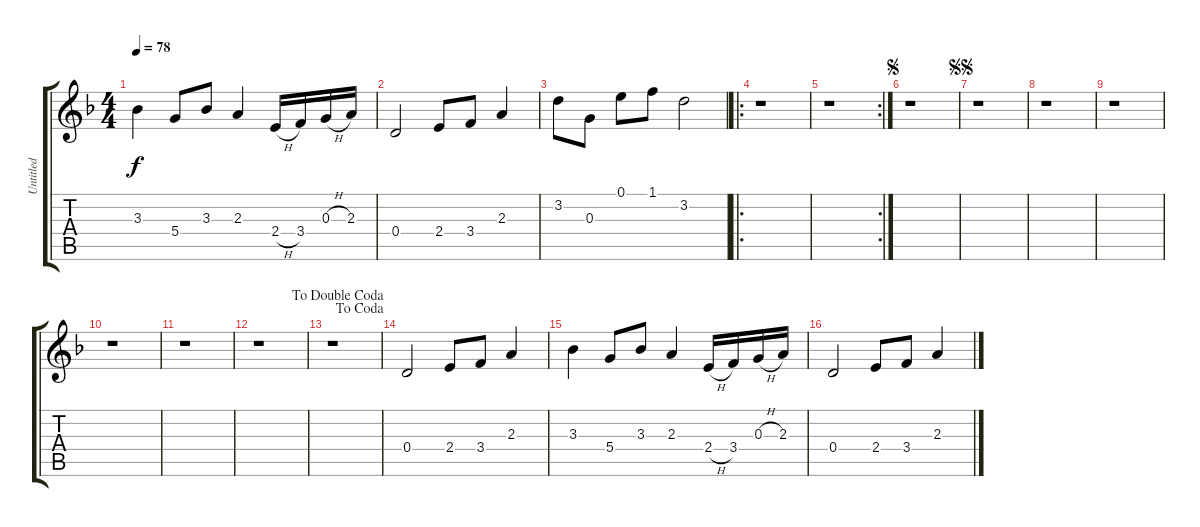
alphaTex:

\track ("Untitled" "Untitled") {instrument acousticguitarnylon}
\staff {score tabs}
\tuning (E4 B3 G3 D3 A2 E2) {hide}
\ts (4 4)
\tempo 78
\clef g2
\ks f
3.3.4{dy f} 5.4.8 3.3.8 2.3.4 2.4{h}.16 3.4.16 0.3{h}.16 2.3.16 |
0.4.2 2.4.8 3.4.8 2.3.4 |
3.2.8 0.3.8 0.1.8 1.1.8 3.2.2 |
\ro
r.1 |
\rc 2
r.1 |
\jump segno
r.1 |
\jump segnosegno
r.1 |
r.1 |
r.1 |
r.1 |
r.1 |
r.1 |
\jump dacoda
\jump dadoublecoda
r.1 |
0.4.2 2.4.8 3.4.8 2.3.4 |
3.3.4 5.4.8 3.3.8 2.3.4 2.4{h}.16 3.4.16 0.3{h}.16 2.3.16 |
0.4.2 2.4.8 3.4.8 2.3.4
